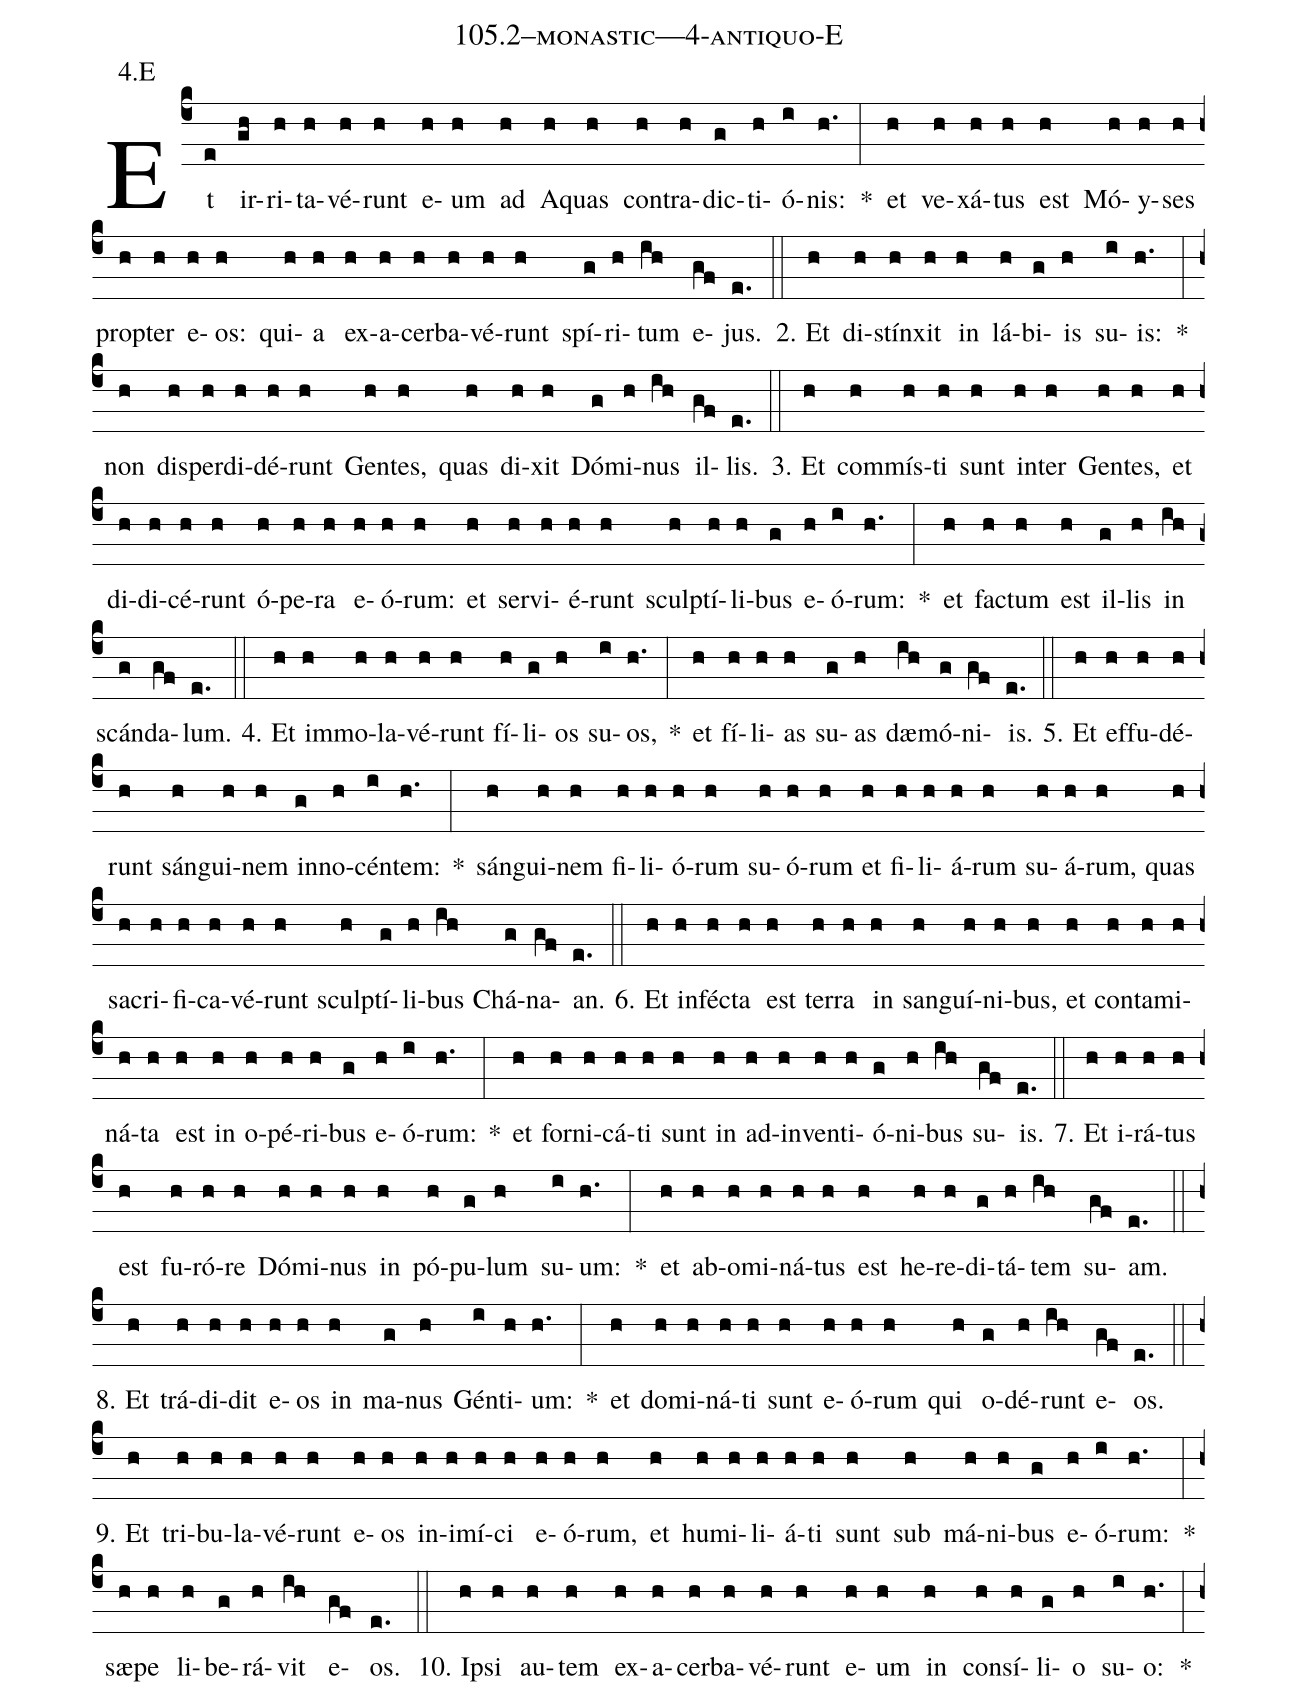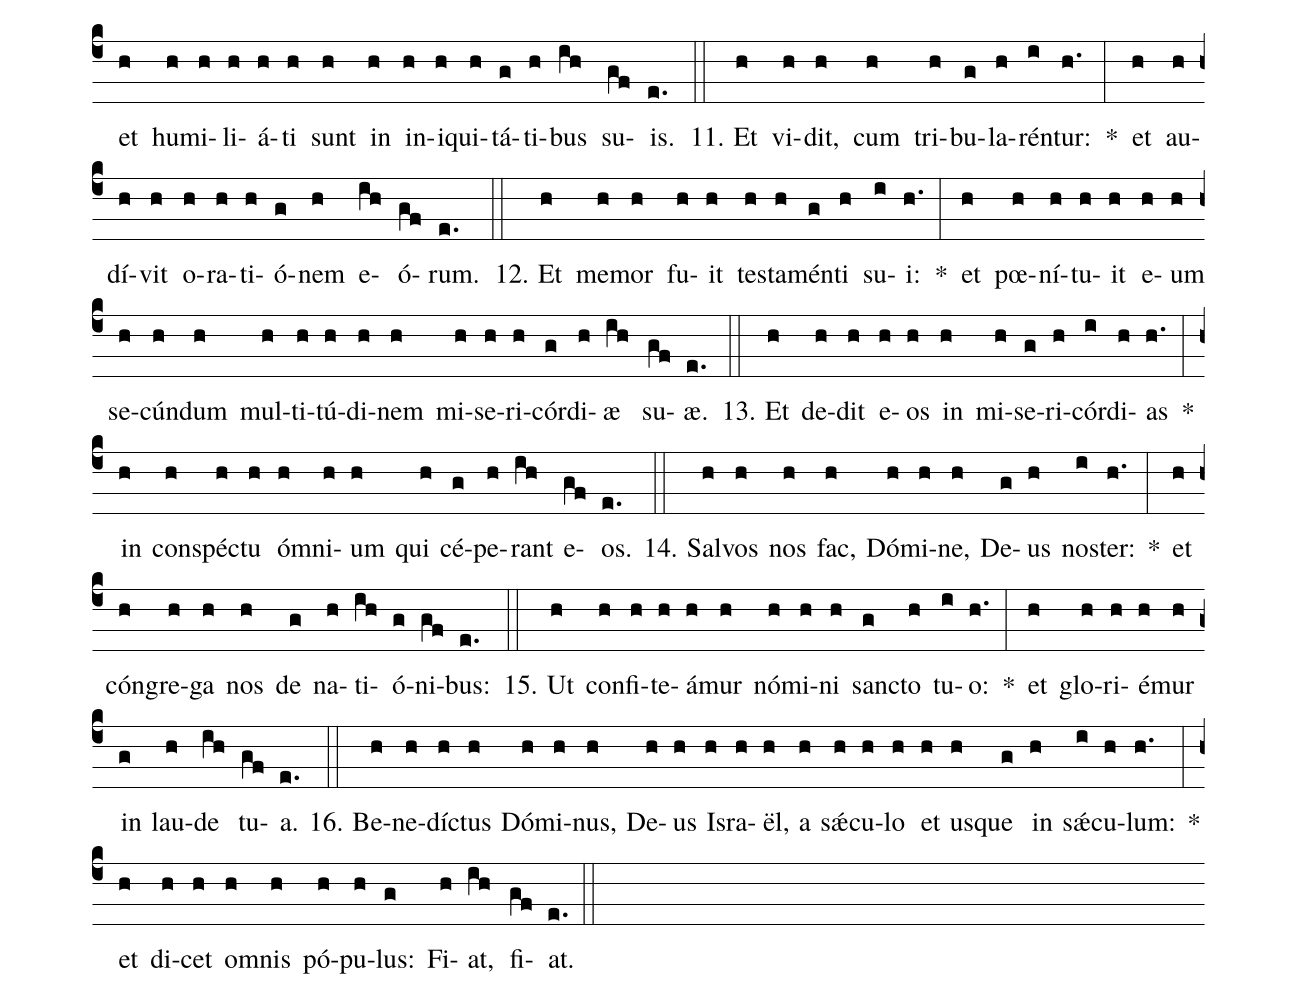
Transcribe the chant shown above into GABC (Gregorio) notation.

name: 105.2--monastic---4-antiquo-E;
annotation: 4.E;
%%
(c4)Et(e) ir(gh)ri(h)ta(h)vé(h)runt(h) e(h)um(h) ad(h) A(h)quas(h) con(h)tra(h)dic(g)ti(h)ó(i)nis:(h.) *(:) et(h) ve(h)xá(h)tus(h) est(h) Mó(h)y(h)ses(h) prop(h)ter(h) e(h)os:(h) qui(h)a(h) ex(h)a(h)cer(h)ba(h)vé(h)runt(h) spí(g)ri(h)tum(ih) e(gf)jus.(e.) (::)
2. Et(h) di(h)stín(h)xit(h) in(h) lá(h)bi(g)is(h) su(i)is:(h.) *(:) non(h) dis(h)per(h)di(h)dé(h)runt(h) Gen(h)tes,(h) quas(h) di(h)xit(h) Dó(g)mi(h)nus(ih) il(gf)lis.(e.) (::)
3. Et(h) com(h)mís(h)ti(h) sunt(h) in(h)ter(h) Gen(h)tes,(h) et(h) di(h)di(h)cé(h)runt(h) ó(h)pe(h)ra(h) e(h)ó(h)rum:(h) et(h) ser(h)vi(h)é(h)runt(h) sculp(h)tí(h)li(h)bus(g) e(h)ó(i)rum:(h.) *(:) et(h) fac(h)tum(h) est(h) il(g)lis(h) in(ih) scán(g)da(gf)lum.(e.) (::)
4. Et(h) im(h)mo(h)la(h)vé(h)runt(h) fí(h)li(g)os(h) su(i)os,(h.) *(:) et(h) fí(h)li(h)as(h) su(g)as(h) dæ(ih)mó(g)ni(gf)is.(e.) (::)
5. Et(h) ef(h)fu(h)dé(h)runt(h) sán(h)gui(h)nem(h) in(g)no(h)cén(i)tem:(h.) *(:) sán(h)gui(h)nem(h) fi(h)li(h)ó(h)rum(h) su(h)ó(h)rum(h) et(h) fi(h)li(h)á(h)rum(h) su(h)á(h)rum,(h) quas(h) sa(h)cri(h)fi(h)ca(h)vé(h)runt(h) sculp(h)tí(g)li(h)bus(ih) Chá(g)na(gf)an.(e.) (::)
6. Et(h) in(h)féc(h)ta(h) est(h) ter(h)ra(h) in(h) san(h)guí(h)ni(h)bus,(h) et(h) con(h)ta(h)mi(h)ná(h)ta(h) est(h) in(h) o(h)pé(h)ri(h)bus(g) e(h)ó(i)rum:(h.) *(:) et(h) for(h)ni(h)cá(h)ti(h) sunt(h) in(h) ad(h)in(h)ven(h)ti(h)ó(g)ni(h)bus(ih) su(gf)is.(e.) (::)
7. Et(h) i(h)rá(h)tus(h) est(h) fu(h)ró(h)re(h) Dó(h)mi(h)nus(h) in(h) pó(h)pu(g)lum(h) su(i)um:(h.) *(:) et(h) ab(h)o(h)mi(h)ná(h)tus(h) est(h) he(h)re(h)di(g)tá(h)tem(ih) su(gf)am.(e.) (::)
8. Et(h) trá(h)di(h)dit(h) e(h)os(h) in(h) ma(g)nus(h) Gén(i)ti(h)um:(h.) *(:) et(h) do(h)mi(h)ná(h)ti(h) sunt(h) e(h)ó(h)rum(h) qui(h) o(g)dé(h)runt(ih) e(gf)os.(e.) (::)
9. Et(h) tri(h)bu(h)la(h)vé(h)runt(h) e(h)os(h) in(h)i(h)mí(h)ci(h) e(h)ó(h)rum,(h) et(h) hu(h)mi(h)li(h)á(h)ti(h) sunt(h) sub(h) má(h)ni(h)bus(g) e(h)ó(i)rum:(h.) *(:) sæ(h)pe(h) li(h)be(g)rá(h)vit(ih) e(gf)os.(e.) (::)
10. Ip(h)si(h) au(h)tem(h) ex(h)a(h)cer(h)ba(h)vé(h)runt(h) e(h)um(h) in(h) con(h)sí(h)li(g)o(h) su(i)o:(h.) *(:) et(h) hu(h)mi(h)li(h)á(h)ti(h) sunt(h) in(h) in(h)i(h)qui(h)tá(g)ti(h)bus(ih) su(gf)is.(e.) (::)
11. Et(h) vi(h)dit,(h) cum(h) tri(h)bu(g)la(h)rén(i)tur:(h.) *(:) et(h) au(h)dí(h)vit(h) o(h)ra(h)ti(h)ó(g)nem(h) e(ih)ó(gf)rum.(e.) (::)
12. Et(h) me(h)mor(h) fu(h)it(h) tes(h)ta(h)mén(g)ti(h) su(i)i:(h.) *(:) et(h) pœ(h)ní(h)tu(h)it(h) e(h)um(h) se(h)cún(h)dum(h) mul(h)ti(h)tú(h)di(h)nem(h) mi(h)se(h)ri(h)cór(g)di(h)æ(ih) su(gf)æ.(e.) (::)
13. Et(h) de(h)dit(h) e(h)os(h) in(h) mi(h)se(g)ri(h)cór(i)di(h)as(h.) *(:) in(h) con(h)spéc(h)tu(h) óm(h)ni(h)um(h) qui(h) cé(g)pe(h)rant(ih) e(gf)os.(e.) (::)
14. Sal(h)vos(h) nos(h) fac,(h) Dó(h)mi(h)ne,(h) De(g)us(h) nos(i)ter:(h.) *(:) et(h) cón(h)gre(h)ga(h) nos(h) de(g) na(h)ti(ih)ó(g)ni(gf)bus:(e.) (::)
15. Ut(h) con(h)fi(h)te(h)á(h)mur(h) nó(h)mi(h)ni(h) sanc(g)to(h) tu(i)o:(h.) *(:) et(h) glo(h)ri(h)é(h)mur(h) in(g) lau(h)de(ih) tu(gf)a.(e.) (::)
16. Be(h)ne(h)díc(h)tus(h) Dó(h)mi(h)nus,(h) De(h)us(h) Is(h)ra(h)ël,(h) a(h) sǽ(h)cu(h)lo(h) et(h) us(h)que(g) in(h) sǽ(i)cu(h)lum:(h.) *(:) et(h) di(h)cet(h) om(h)nis(h) pó(h)pu(h)lus:(g) Fi(h)at,(ih) fi(gf)at.(e.) (::)
